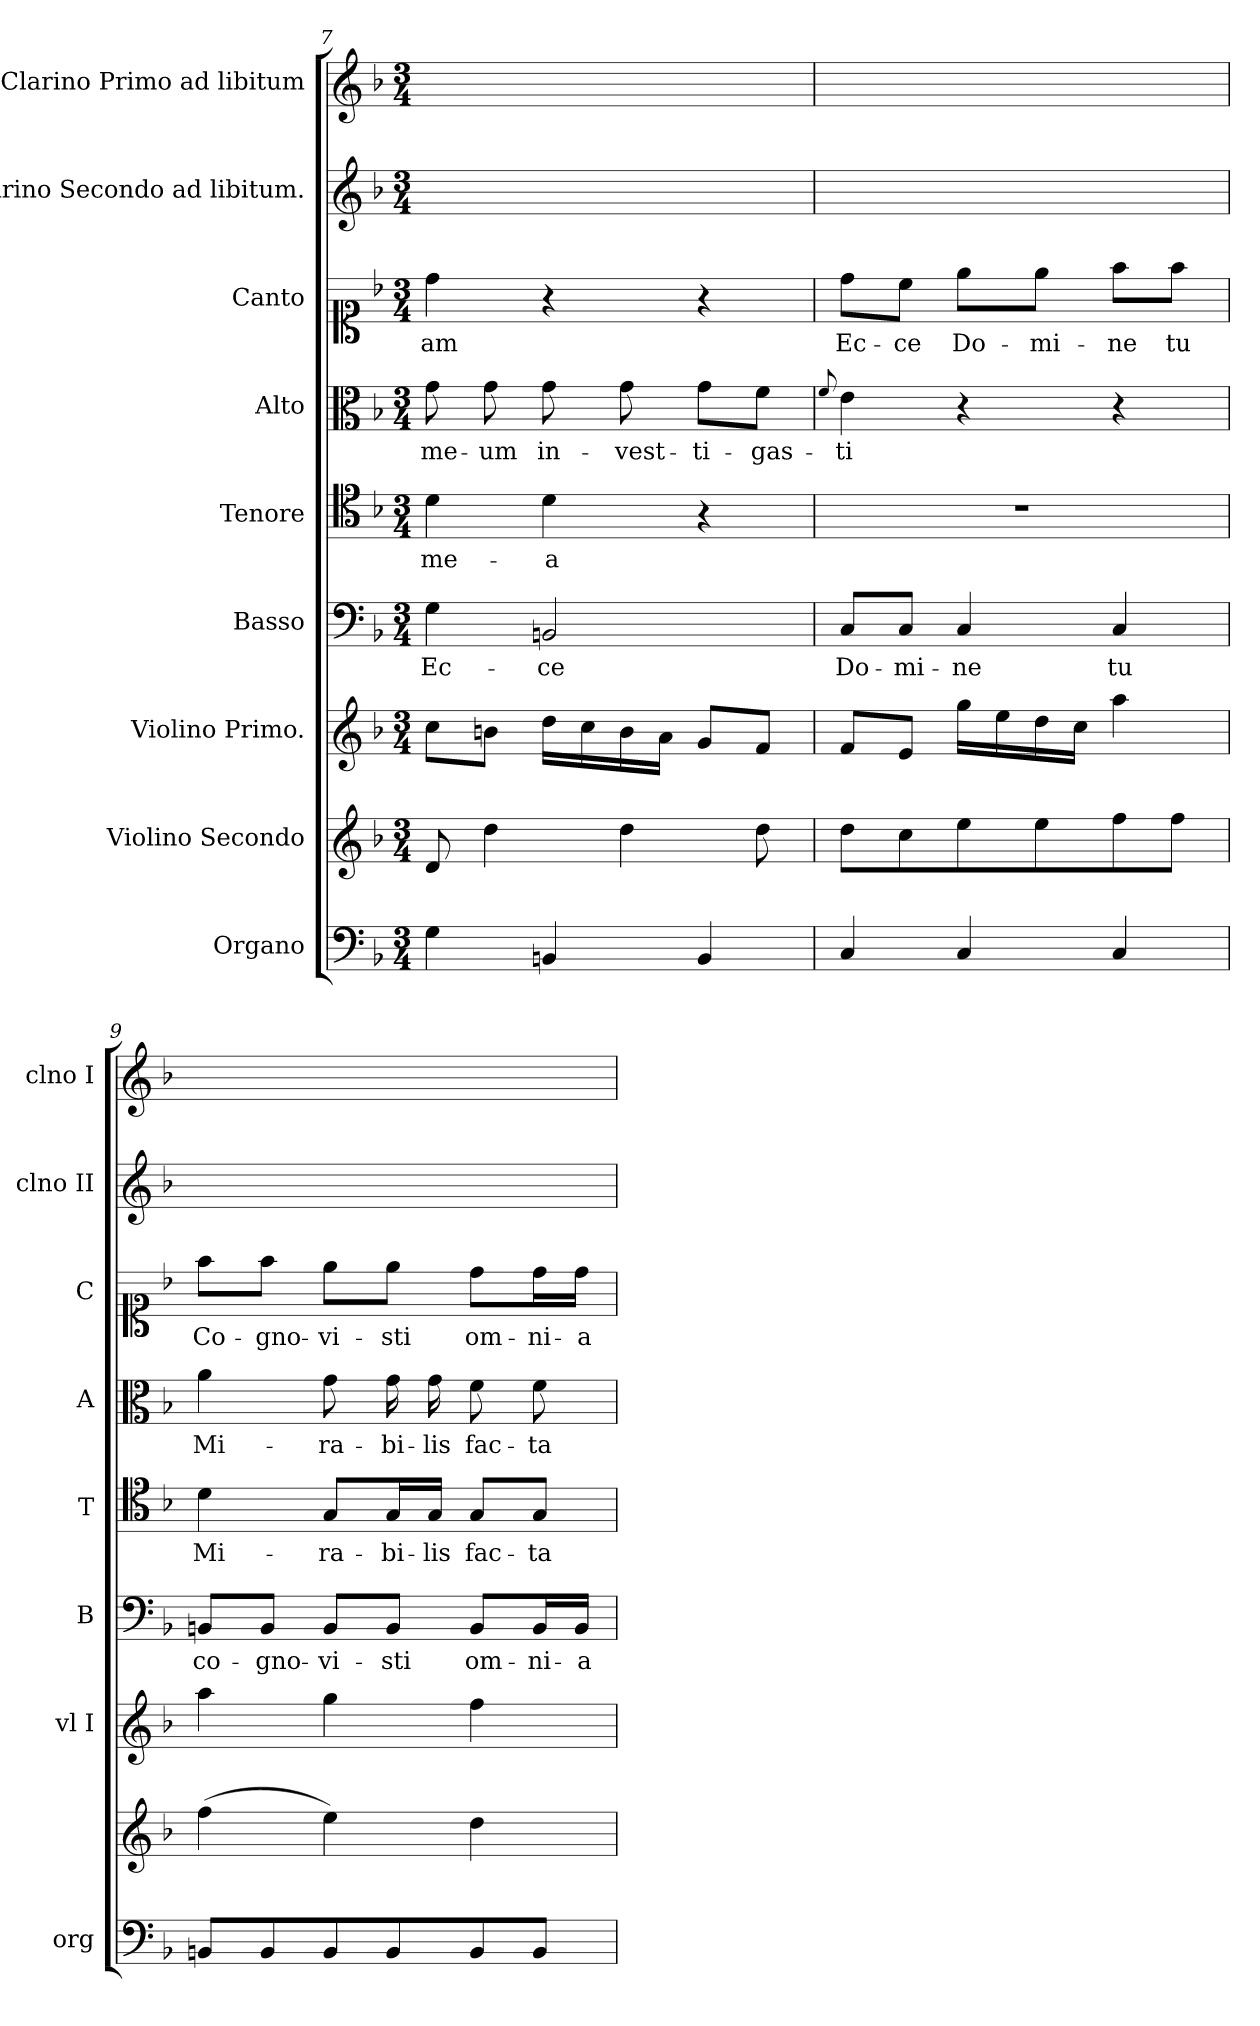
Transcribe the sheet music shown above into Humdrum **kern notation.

**kern	**kern	**kern	**kern	**text	**kern	**text	**kern	**text	**kern	**text	**kern	**kern
*part9	*part8	*part7	*part6	*part6	*part5	*part5	*part4	*part4	*part3	*part3	*part2	*part1
*staff9	*staff8	*staff7	*staff6	*staff6	*staff5	*staff5	*staff4	*staff4	*staff3	*staff3	*staff2	*staff1
*I"Organo	*I"Violino Secondo	*I"Violino Primo.	*I"Basso	*	*I"Tenore	*	*I"Alto	*	*I"Canto	*	*I"Clarino Secondo ad libitum.	*I"Clarino Primo ad libitum
*I'org	*	*I'vl I	*I'B	*	*I'T	*	*I'A	*	*I'C	*	*I'clno II	*I'clno I
*clefF4	*clefG2	*clefG2	*clefF4	*	*clefC4	*	*clefC3	*	*clefC1	*	*clefG2	*clefG2
*k[b-]	*k[b-]	*k[b-]	*k[b-]	*	*k[b-]	*	*k[b-]	*	*k[b-]	*	*k[b-]	*k[b-]
*F:	*F:	*F:	*F:	*	*F:	*	*F:	*	*F:	*	*F:	*F:
*M3/4	*M3/4	*M3/4	*M3/4	*	*M3/4	*	*M3/4	*	*M3/4	*	*M3/4	*M3/4
=7	=7	=7	=7	=7	=7	=7	=7	=7	=7	=7	=7	=7
4G\	8d/	8cc\L	4G\	Ec-	4d\	me-	8g\	me-	4dd\	-am	2.ryy	2.ryy
.	4dd\	8bn\J	.	.	.	.	8g\	-um	.	.	.	.
4BBn/	.	16dd\LL	2BBn/	-ce	4d\	-a	8g\	in-	4r	.	.	.
.	.	16cc\	.	.	.	.	.	.	.	.	.	.
.	4dd\	16b\	.	.	.	.	8g\	-vest-	.	.	.	.
.	.	16a\JJ	.	.	.	.	.	.	.	.	.	.
4BB/	.	8g/L	.	.	4r	.	8g\L	-ti-	4r	.	.	.
.	8dd\	8f/J	.	.	.	.	8f\J	-gas-	.	.	.	.
=8	=8	=8	=8	=8	=8	=8	=8	=8	=8	=8	=8	=8
.	.	.	.	.	.	.	8qqf/	.	.	.	.	.
4C/	8dd\L	8f/L	8C/L	Do-	2.r	.	4e\	-ti	8dd\L	Ec-	2.ryy	2.ryy
.	8cc\	8e/J	8C/J	-mi-	.	.	.	.	8cc\J	-ce	.	.
4C/	8ee\	16gg\LL	4C/	-ne	.	.	4r	.	8ee\L	Do-	.	.
.	.	16ee\	.	.	.	.	.	.	.	.	.	.
.	8ee\	16dd\	.	.	.	.	.	.	8ee\J	-mi-	.	.
.	.	16cc\JJ	.	.	.	.	.	.	.	.	.	.
4C/	8ff\	4aa\	4C/	tu	.	.	4r	.	8ff\L	-ne	.	.
.	8ff\J	.	.	.	.	.	.	.	8ff\J	tu	.	.
=9	=9	=9	=9	=9	=9	=9	=9	=9	=9	=9	=9	=9
8BBn/L	(4ff\	4aa\	8BBn/L	co-	4d\	Mi-	4a\	Mi-	8ff\L	Co-	2.ryy	2.ryy
8BB/	.	.	8BB/J	-gno-	.	.	.	.	8ff\J	-gno-	.	.
8BB/	4ee\)	4gg\	8BB/L	-vi-	8G/L	-ra-	8g\	-ra-	8ee\L	-vi-	.	.
8BB/	.	.	8BB/J	-sti	16G/L	-bi-	16g\	-bi-	8ee\J	-sti	.	.
.	.	.	.	.	16G/JJ	-lis	16g\	-lis	.	.	.	.
8BB/	4dd\	4ff\	8BB/L	om-	8G/L	fac-	8f\	fac-	8dd\L	om-	.	.
8BB/J	.	.	16BB/L	-ni-	8G/J	-ta	8f\	-ta	16dd\L	-ni-	.	.
.	.	.	16BB/JJ	-a	.	.	.	.	16dd\JJ	-a	.	.
=	=	=	=	=	=	=	=	=	=	=	=	=
*-	*-	*-	*-	*-	*-	*-	*-	*-	*-	*-	*-	*-
